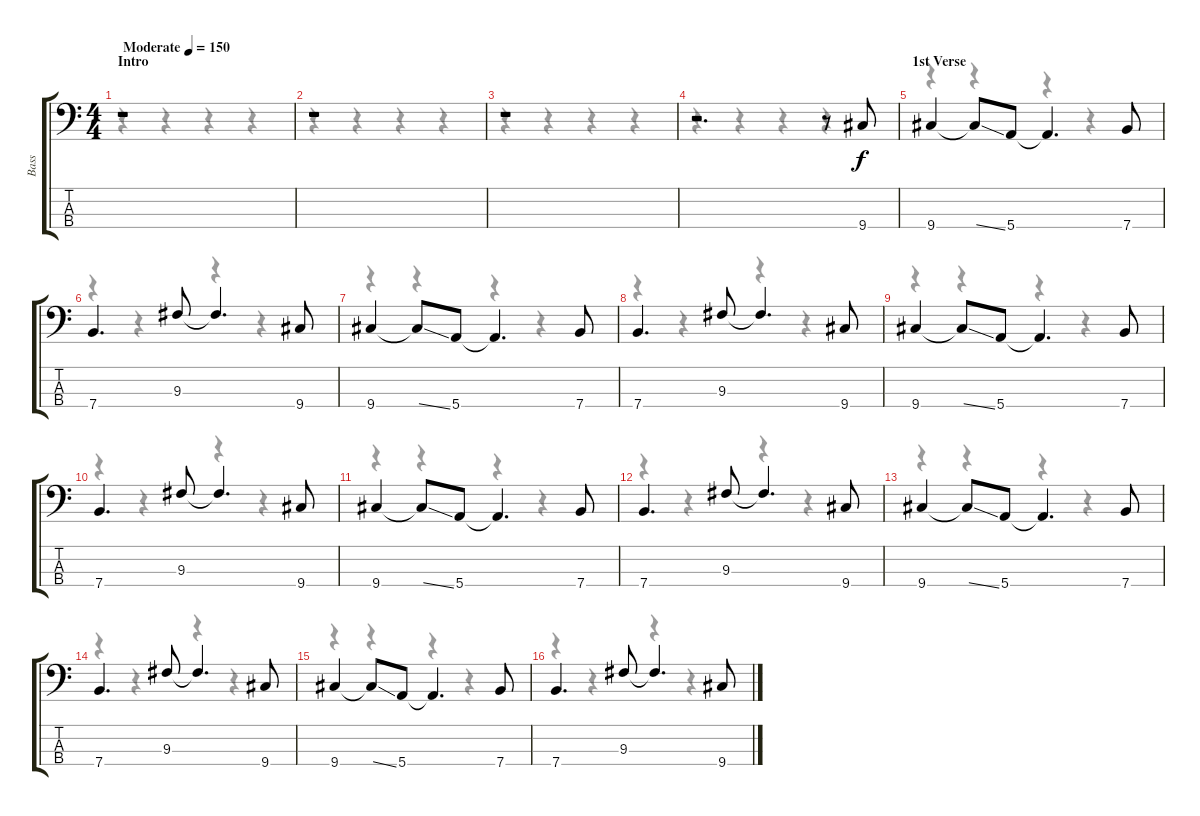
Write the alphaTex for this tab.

\track ("Bass" "Bass") {instrument fretlessbass}
\staff {score tabs}
\tuning (G2 D2 A1 E1) {hide}
\voice
\ts (4 4)
\section ("" "Intro")
\tempo (150 "Moderate")
\clef f4
\ks c
r.1{dy f instrument fretlessbass} |
r.1 |
r.1 |
r.2{d} r.8 9.4.8 |
\section ("" "1st Verse")
9.4.4 9.4{ss t}.8 5.4.8 5.4{t}.4{d} 7.4.8 |
7.4.4{d} 9.3.8 9.3{t}.4{d} 9.4.8 |
9.4.4 9.4{ss t}.8 5.4.8 5.4{t}.4{d} 7.4.8 |
7.4.4{d} 9.3.8 9.3{t}.4{d} 9.4.8 |
9.4.4 9.4{ss t}.8 5.4.8 5.4{t}.4{d} 7.4.8 |
7.4.4{d} 9.3.8 9.3{t}.4{d} 9.4.8 |
9.4.4 9.4{ss t}.8 5.4.8 5.4{t}.4{d} 7.4.8 |
7.4.4{d} 9.3.8 9.3{t}.4{d} 9.4.8 |
9.4.4 9.4{ss t}.8 5.4.8 5.4{t}.4{d} 7.4.8 |
7.4.4{d} 9.3.8 9.3{t}.4{d} 9.4.8 |
9.4.4 9.4{ss t}.8 5.4.8 5.4{t}.4{d} 7.4.8 |
7.4.4{d} 9.3.8 9.3{t}.4{d} 9.4.8
\voice
\clef f4
\ottava regular
\simile none
\ks c
r.4{dy f} r.4 r.4 r.4 |
r.4 r.4 r.4 r.4 |
r.4 r.4 r.4 r.4 |
r.4 r.4 r.4 r.4 |
r.4 r.4 r.4 r.4 |
r.4 r.4 r.4 r.4 |
r.4 r.4 r.4 r.4 |
r.4 r.4 r.4 r.4 |
r.4 r.4 r.4 r.4 |
r.4 r.4 r.4 r.4 |
r.4 r.4 r.4 r.4 |
r.4 r.4 r.4 r.4 |
r.4 r.4 r.4 r.4 |
r.4 r.4 r.4 r.4 |
r.4 r.4 r.4 r.4 |
r.4 r.4 r.4 r.4
